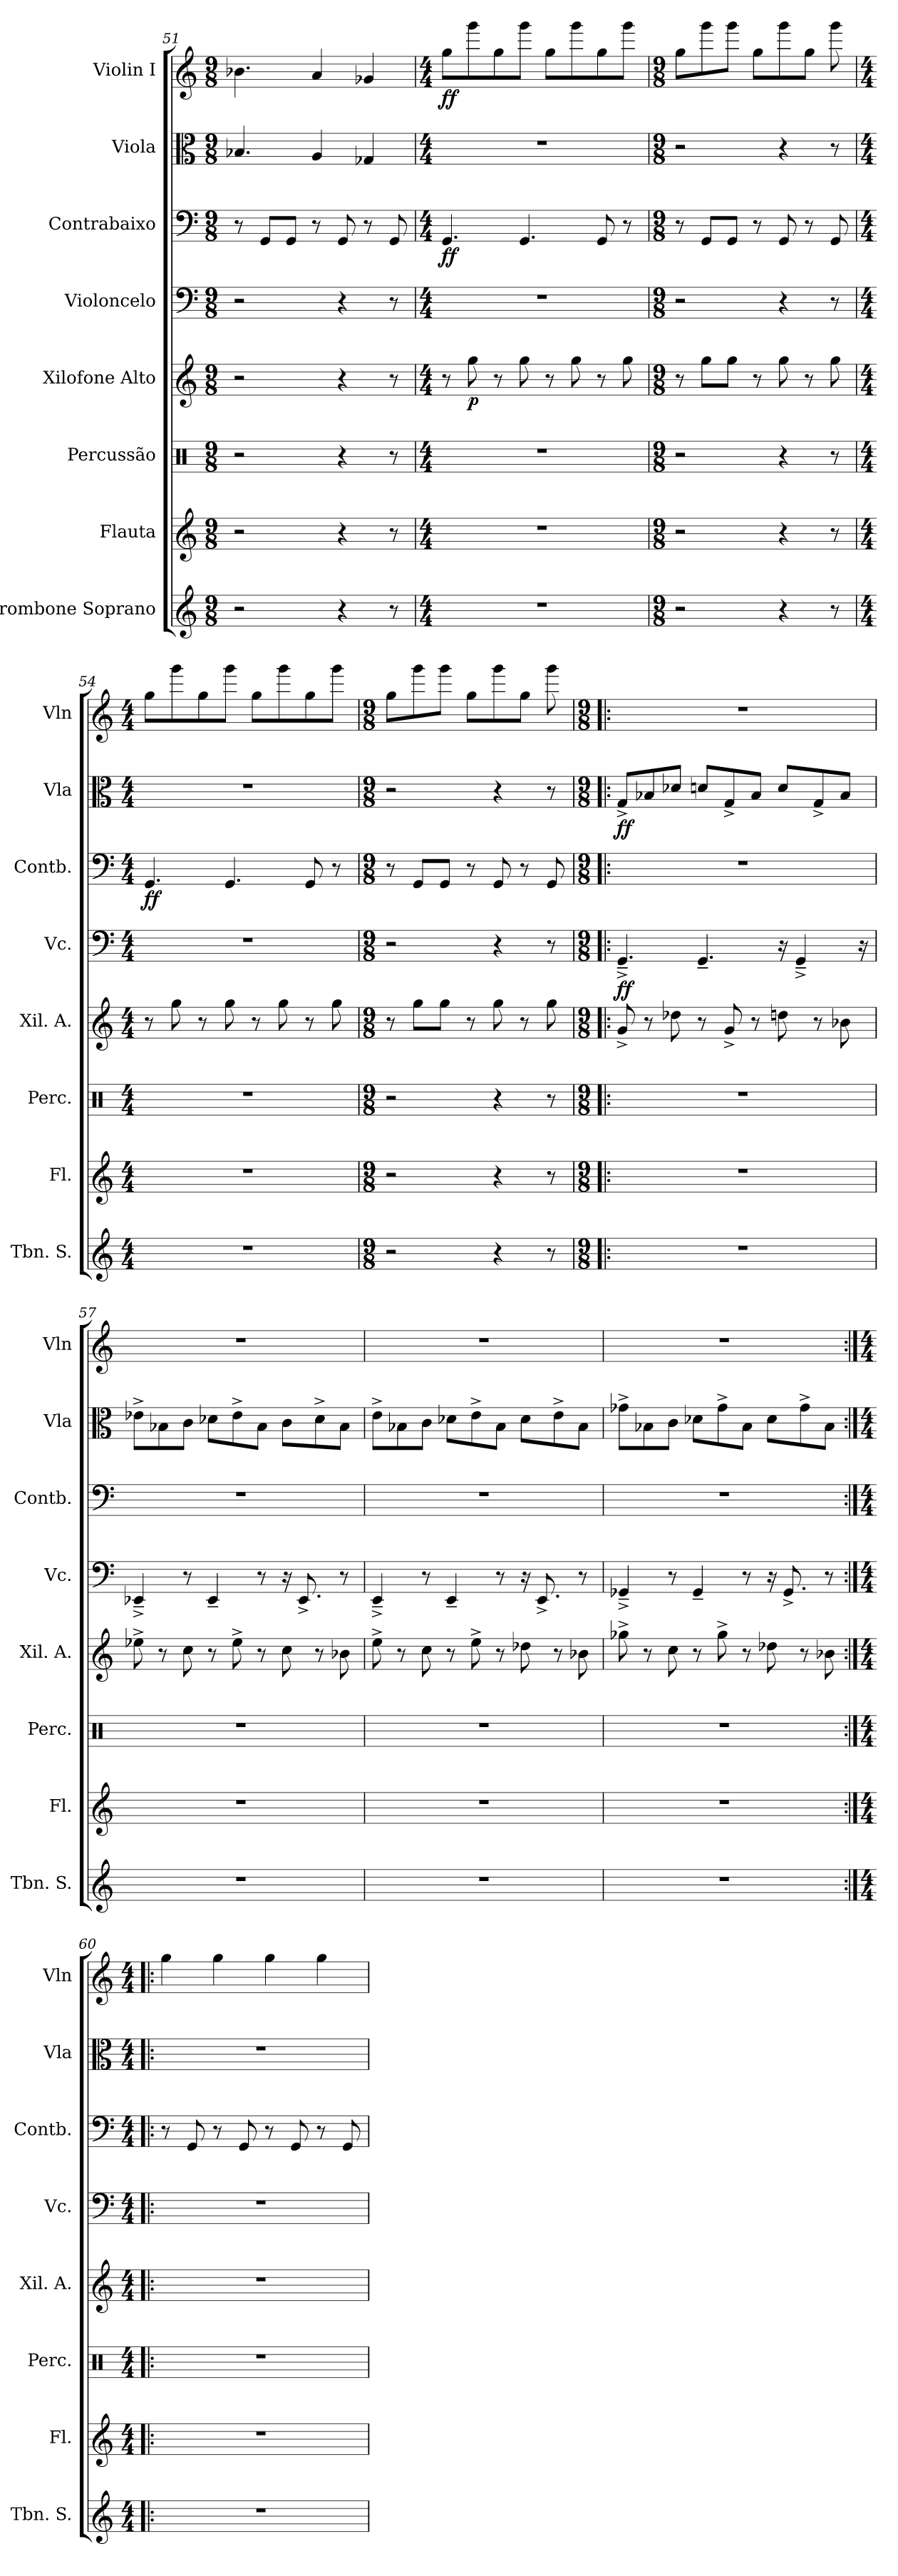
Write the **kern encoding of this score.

**kern	**kern	**kern	**kern	**dynam	**kern	**dynam	**kern	**dynam	**kern	**dynam	**kern	**dynam
*part8	*part7	*part6	*part5	*part5	*part4	*part4	*part3	*part3	*part2	*part2	*part1	*part1
*staff8	*staff7	*staff6	*staff5	*staff5	*staff4	*staff4	*staff3	*staff3	*staff2	*staff2	*staff1	*staff1
*I"Trombone Soprano	*I"Flauta	*I"Percussão	*I"Xilofone Alto	*	*I"Violoncelo	*	*I"Contrabaixo	*	*I"Viola	*	*I"Violin I	*
*I'Tbn. S.	*I'Fl.	*I'Perc.	*I'Xil. A.	*	*I'Vc.	*	*I'Contb.	*	*I'Vla	*	*I'Vln	*
*clefG2	*clefG2	*clefX	*clefG2	*	*clefF4	*	*clefF4	*	*clefC3	*	*clefG2	*
*	*	*	*	*	*	*	*ITrd7c12	*	*	*	*	*
*k[]	*k[]	*k[]	*k[]	*	*k[]	*	*k[]	*	*k[]	*	*k[]	*
*M9/8	*M9/8	*M9/8	*M9/8	*	*M9/8	*	*M9/8	*	*M9/8	*	*M9/8	*
=51	=51	=51	=51	=51	=51	=51	=51	=51	=51	=51	=51	=51
2r	2r	2r	2r	.	2r	.	8r	.	4.B-X/	.	4.b-X\	.
.	.	.	.	.	.	.	8GGG/L	.	.	.	.	.
.	.	.	.	.	.	.	8GGG/J	.	.	.	.	.
.	.	.	.	.	.	.	8r	.	4A/	.	4a/	.
4r	4r	4r	4r	.	4r	.	8GGG/	.	.	.	.	.
.	.	.	.	.	.	.	8r	.	4G-X/	.	4g-X/	.
8r	8r	8r	8r	.	8r	.	8GGG/	.	.	.	.	.
!!LO:PB:g=z
=52	=52	=52	=52	=52	=52	=52	=52	=52	=52	=52	=52	=52
*M4/4	*M4/4	*M4/4	*M4/4	*	*M4/4	*	*M4/4	*	*M4/4	*	*M4/4	*
!	!	!	!	!	!	!	!	!LO:DY:b	!	!	!	!LO:DY:b
1r	1r	1r	8r	.	1r	.	4.GGG/	ff	1r	.	8gg\L	ff
!	!	!	!	!LO:DY:b	!	!	!	!	!	!	!	!
.	.	.	8gg\	p	.	.	.	.	.	.	8ggg\	.
.	.	.	8r	.	.	.	.	.	.	.	8gg\	.
.	.	.	8gg\	.	.	.	4.GGG/	.	.	.	8ggg\J	.
.	.	.	8r	.	.	.	.	.	.	.	8gg\L	.
.	.	.	8gg\	.	.	.	.	.	.	.	8ggg\	.
.	.	.	8r	.	.	.	8GGG/	.	.	.	8gg\	.
.	.	.	8gg\	.	.	.	8r	.	.	.	8ggg\J	.
=53	=53	=53	=53	=53	=53	=53	=53	=53	=53	=53	=53	=53
*M9/8	*M9/8	*M9/8	*M9/8	*	*M9/8	*	*M9/8	*	*M9/8	*	*M9/8	*
2r	2r	2r	8r	.	2r	.	8r	.	2r	.	8gg\L	.
.	.	.	8gg\L	.	.	.	8GGG/L	.	.	.	8ggg\	.
.	.	.	8gg\J	.	.	.	8GGG/J	.	.	.	8ggg\J	.
.	.	.	8r	.	.	.	8r	.	.	.	8gg\L	.
4r	4r	4r	8gg\	.	4r	.	8GGG/	.	4r	.	8ggg\	.
.	.	.	8r	.	.	.	8r	.	.	.	8gg\J	.
8r	8r	8r	8gg\	.	8r	.	8GGG/	.	8r	.	8ggg\	.
=54	=54	=54	=54	=54	=54	=54	=54	=54	=54	=54	=54	=54
*M4/4	*M4/4	*M4/4	*M4/4	*	*M4/4	*	*M4/4	*	*M4/4	*	*M4/4	*
!	!	!	!	!	!	!	!	!LO:DY:b	!	!	!	!
1r	1r	1r	8r	.	1r	.	4.GGG/	ff	1r	.	8gg\L	.
.	.	.	8gg\	.	.	.	.	.	.	.	8ggg\	.
.	.	.	8r	.	.	.	.	.	.	.	8gg\	.
.	.	.	8gg\	.	.	.	4.GGG/	.	.	.	8ggg\J	.
.	.	.	8r	.	.	.	.	.	.	.	8gg\L	.
.	.	.	8gg\	.	.	.	.	.	.	.	8ggg\	.
.	.	.	8r	.	.	.	8GGG/	.	.	.	8gg\	.
.	.	.	8gg\	.	.	.	8r	.	.	.	8ggg\J	.
=55	=55	=55	=55	=55	=55	=55	=55	=55	=55	=55	=55	=55
*M9/8	*M9/8	*M9/8	*M9/8	*	*M9/8	*	*M9/8	*	*M9/8	*	*M9/8	*
2r	2r	2r	8r	.	2r	.	8r	.	2r	.	8gg\L	.
.	.	.	8gg\L	.	.	.	8GGG/L	.	.	.	8ggg\	.
.	.	.	8gg\J	.	.	.	8GGG/J	.	.	.	8ggg\J	.
.	.	.	8r	.	.	.	8r	.	.	.	8gg\L	.
4r	4r	4r	8gg\	.	4r	.	8GGG/	.	4r	.	8ggg\	.
.	.	.	8r	.	.	.	8r	.	.	.	8gg\J	.
8r	8r	8r	8gg\	.	8r	.	8GGG/	.	8r	.	8ggg\	.
!!LO:PB:g=z
=56!|:	=56!|:	=56!|:	=56!|:	=56!|:	=56!|:	=56!|:	=56!|:	=56!|:	=56!|:	=56!|:	=56!|:	=56!|:
*M9/8	*M9/8	*M9/8	*M9/8	*	*M9/8	*	*M9/8	*	*M9/8	*	*M9/8	*
!	!	!	!	!	!	!LO:DY:b	!	!	!	!LO:DY:b	!	!
8%9r	8%9r	8%9r	8g^/	.	4.GG^~/	ff	8%9r	.	8G^/L	ff	8%9r	.
.	.	.	8r	.	.	.	.	.	8B-X/	.	.	.
.	.	.	8dd-X\	.	.	.	.	.	8d-X/J	.	.	.
.	.	.	8r	.	4.GG~/	.	.	.	8dn/L	.	.	.
.	.	.	8g^/	.	.	.	.	.	8G^/	.	.	.
.	.	.	8r	.	.	.	.	.	8B-/J	.	.	.
.	.	.	8ddn\	.	16r	.	.	.	8d/L	.	.	.
.	.	.	.	.	4GG^~/	.	.	.	.	.	.	.
.	.	.	8r	.	.	.	.	.	8G^/	.	.	.
.	.	.	8b-X\	.	.	.	.	.	8B-/J	.	.	.
.	.	.	.	.	16r	.	.	.	.	.	.	.
=57	=57	=57	=57	=57	=57	=57	=57	=57	=57	=57	=57	=57
8%9r	8%9r	8%9r	8ee-X^\	.	4EE-X^~/	.	8%9r	.	8e-X^\L	.	8%9r	.
.	.	.	8r	.	.	.	.	.	8B-X\	.	.	.
.	.	.	8cc\	.	8r	.	.	.	8c\J	.	.	.
.	.	.	8r	.	4EE-~/	.	.	.	8d-X\L	.	.	.
.	.	.	8ee-^\	.	.	.	.	.	8e-^\	.	.	.
.	.	.	8r	.	8r	.	.	.	8B-\J	.	.	.
.	.	.	8cc\	.	16r	.	.	.	8c\L	.	.	.
.	.	.	.	.	8.EE-^/	.	.	.	.	.	.	.
.	.	.	8r	.	.	.	.	.	8d-^\	.	.	.
.	.	.	8b-X\	.	8r	.	.	.	8B-\J	.	.	.
=58	=58	=58	=58	=58	=58	=58	=58	=58	=58	=58	=58	=58
8%9r	8%9r	8%9r	8ee^\	.	4EE^~/	.	8%9r	.	8e^\L	.	8%9r	.
.	.	.	8r	.	.	.	.	.	8B-X\	.	.	.
.	.	.	8cc\	.	8r	.	.	.	8c\J	.	.	.
.	.	.	8r	.	4EE~/	.	.	.	8d-X\L	.	.	.
.	.	.	8ee^\	.	.	.	.	.	8e^\	.	.	.
.	.	.	8r	.	8r	.	.	.	8B-\J	.	.	.
.	.	.	8dd-X\	.	16r	.	.	.	8d-\L	.	.	.
.	.	.	.	.	8.EE^/	.	.	.	.	.	.	.
.	.	.	8r	.	.	.	.	.	8e^\	.	.	.
.	.	.	8b-X\	.	8r	.	.	.	8B-\J	.	.	.
!!LO:PB:g=z
=59	=59	=59	=59	=59	=59	=59	=59	=59	=59	=59	=59	=59
8%9r	8%9r	8%9r	8gg-X^\	.	4GG-X^~/	.	8%9r	.	8g-X^\L	.	8%9r	.
.	.	.	8r	.	.	.	.	.	8B-X\	.	.	.
.	.	.	8cc\	.	8r	.	.	.	8c\J	.	.	.
.	.	.	8r	.	4GG-~/	.	.	.	8d-X\L	.	.	.
.	.	.	8gg-^\	.	.	.	.	.	8g-^\	.	.	.
.	.	.	8r	.	8r	.	.	.	8B-\J	.	.	.
.	.	.	8dd-X\	.	16r	.	.	.	8d-\L	.	.	.
.	.	.	.	.	8.GG-^/	.	.	.	.	.	.	.
.	.	.	8r	.	.	.	.	.	8g-^\	.	.	.
.	.	.	8b-X\	.	8r	.	.	.	8B-\J	.	.	.
=60:|!|:	=60:|!|:	=60:|!|:	=60:|!|:	=60:|!|:	=60:|!|:	=60:|!|:	=60:|!|:	=60:|!|:	=60:|!|:	=60:|!|:	=60:|!|:	=60:|!|:
*M4/4	*M4/4	*M4/4	*M4/4	*	*M4/4	*	*M4/4	*	*M4/4	*	*M4/4	*
1r	1r	1r	1r	.	1r	.	8r	.	1r	.	4gg\	.
.	.	.	.	.	.	.	8GGG/	.	.	.	.	.
.	.	.	.	.	.	.	8r	.	.	.	4gg\	.
.	.	.	.	.	.	.	8GGG/	.	.	.	.	.
.	.	.	.	.	.	.	8r	.	.	.	4gg\	.
.	.	.	.	.	.	.	8GGG/	.	.	.	.	.
.	.	.	.	.	.	.	8r	.	.	.	4gg\	.
.	.	.	.	.	.	.	8GGG/	.	.	.	.	.
=	=	=	=	=	=	=	=	=	=	=	=	=
*-	*-	*-	*-	*-	*-	*-	*-	*-	*-	*-	*-	*-
